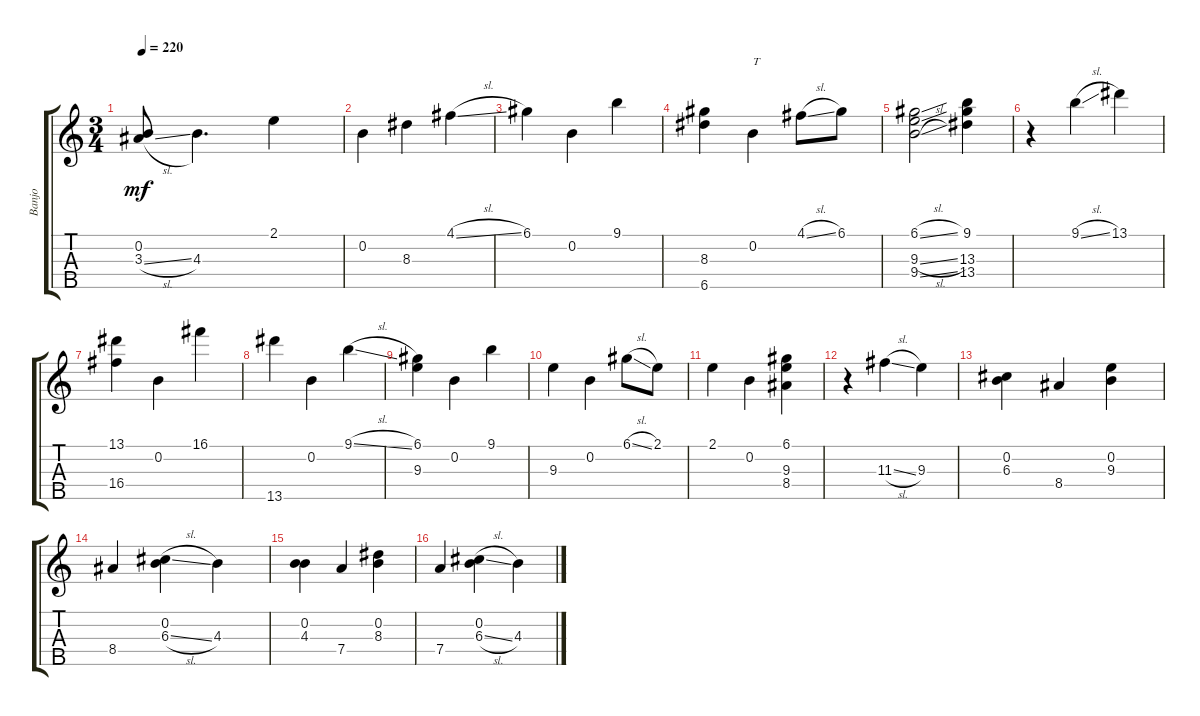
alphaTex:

\track ("Banjo" "Banjo") {instrument banjo}
\staff {score tabs}
\tuning (D4 B3 G3 D3 D4) {hide}
\displaytranspose 12
\ts (3 4)
\tempo 220
\clef g2
\ks c
(0.2 3.3{sl}).8{dy mf instrument banjo} 4.3.4{d} 2.1.4 |
0.2.4 8.3.4 4.1{sl}.4 |
6.1.4 0.2.4 9.1.4 |
(8.3 6.5).4 0.2.4{txt "T"} 4.1{sl}.8 6.1.8 |
(6.1{sl} 9.3{sl} 9.4{sl}).2 (9.1 13.3 13.4).4 |
r.4 9.1{sl}.4 13.1.4 |
(13.1 16.4).4 0.2.4 16.1.4 |
13.5.4 0.2.4 9.1{sl}.4 |
(6.1 9.3).4 0.2.4 9.1.4 |
9.3.4 0.2.4 6.1{sl}.8 2.1.8 |
2.1.4 0.2.4 (6.1 9.3 8.4).4 |
r.4 11.3{sl}.4 9.3.4 |
(0.2 6.3).4 8.4.4 (0.2 9.3).4 |
8.4.4 (0.2 6.3{sl}).4 4.3.4 |
(0.2 4.3).4 7.4.4 (0.2 8.3).4 |
7.4.4 (0.2 6.3{sl}).4 4.3.4
